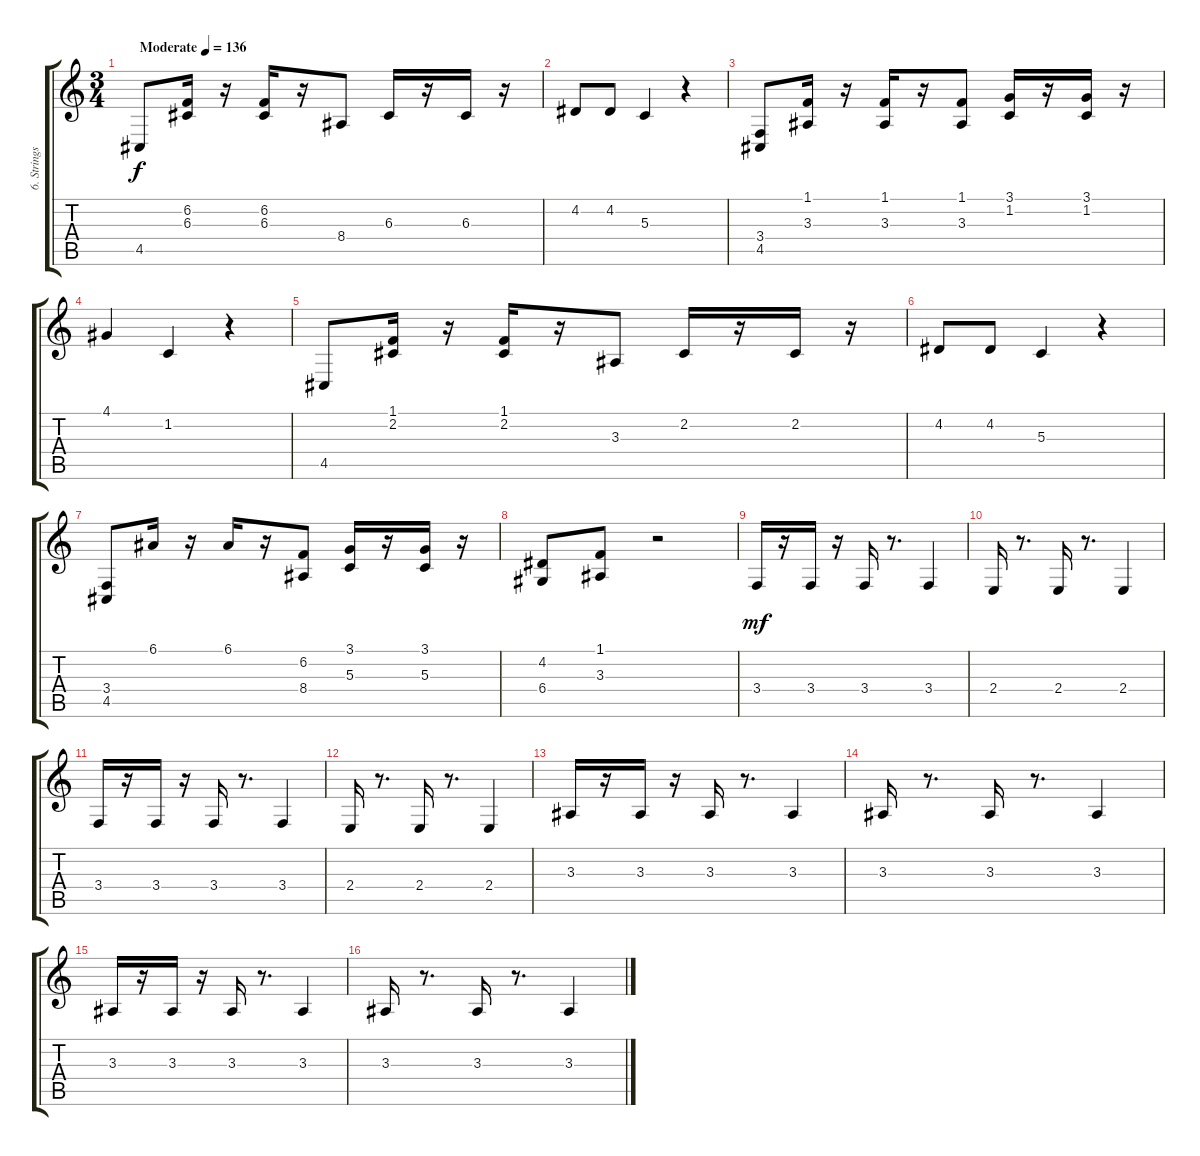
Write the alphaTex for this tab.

\track ("6. Strings" "6. Strings") {instrument stringensemble1}
\staff {score tabs}
\tuning (E4 B3 G3 D3 A2 E2) {hide}
\ts (3 4)
\tempo (136 "Moderate")
\clef g2
\ks c
4.5.8{dy f instrument stringensemble1} (6.2 6.3).16 r.16 (6.2 6.3).16 r.16 8.4.8 6.3.16 r.16 6.3.16 r.16 |
4.2.8 4.2.8 5.3.4 r.4 |
(3.4 4.5).8 (1.1 3.3).16 r.16 (1.1 3.3).16 r.16 (1.1 3.3).8 (3.1 1.2).16 r.16 (3.1 1.2).16 r.16 |
4.1.4 1.2.4 r.4 |
4.5.8 (1.1 2.2).16 r.16 (1.1 2.2).16 r.16 3.3.8 2.2.16 r.16 2.2.16 r.16 |
4.2.8 4.2.8 5.3.4 r.4 |
(3.4 4.5).8 6.1.16 r.16 6.1.16 r.16 (6.2 8.4).8 (3.1 5.3).16 r.16 (3.1 5.3).16 r.16 |
(4.2 6.4).8 (1.1 3.3).8 r.2 |
3.4.16{dy mf} r.16 3.4.16 r.16 3.4.16 r.8{d} 3.4.4 |
2.4.16 r.8{d} 2.4.16 r.8{d} 2.4.4 |
3.4.16 r.16 3.4.16 r.16 3.4.16 r.8{d} 3.4.4 |
2.4.16 r.8{d} 2.4.16 r.8{d} 2.4.4 |
3.3.16 r.16 3.3.16 r.16 3.3.16 r.8{d} 3.3.4 |
3.3.16 r.8{d} 3.3.16 r.8{d} 3.3.4 |
3.3.16 r.16 3.3.16 r.16 3.3.16 r.8{d} 3.3.4 |
3.3.16 r.8{d} 3.3.16 r.8{d} 3.3.4
